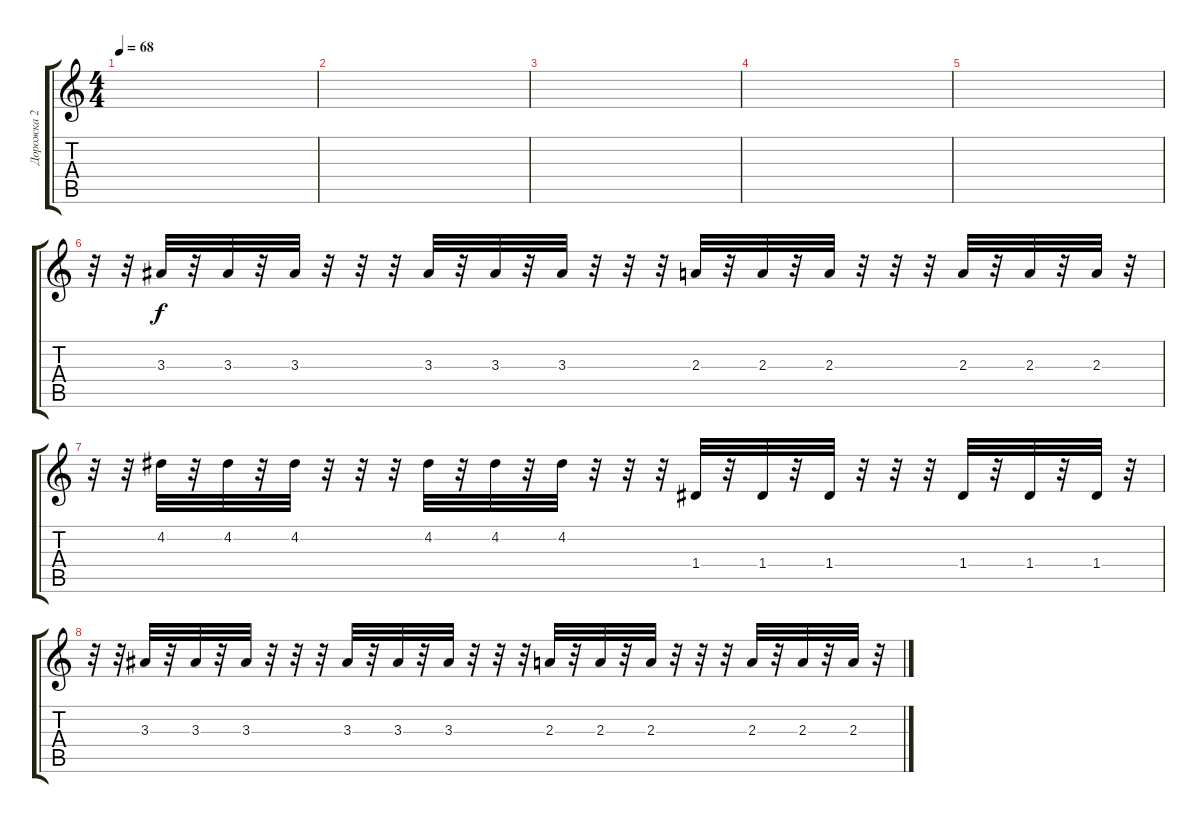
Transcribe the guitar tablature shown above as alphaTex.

\track ("Дорожка 2" "Дорожка 2") {instrument electricbassfinger}
\staff {score tabs}
\tuning (E4 B3 G3 D3 A2 E2) {hide}
\ts (4 4)
\tempo 68
\clef g2
\ks c
|
|
|
|
|
r.32 r.32 3.3.32 r.32 3.3.32 r.32 3.3.32 r.32 r.32 r.32 3.3.32 r.32 3.3.32 r.32 3.3.32 r.32 r.32 r.32 2.3.32 r.32 2.3.32 r.32 2.3.32 r.32 r.32 r.32 2.3.32 r.32 2.3.32 r.32 2.3.32 r.32 |
r.32 r.32 4.2.32 r.32 4.2.32 r.32 4.2.32 r.32 r.32 r.32 4.2.32 r.32 4.2.32 r.32 4.2.32 r.32 r.32 r.32 1.4.32 r.32 1.4.32 r.32 1.4.32 r.32 r.32 r.32 1.4.32 r.32 1.4.32 r.32 1.4.32 r.32 |
r.32 r.32 3.3.32 r.32 3.3.32 r.32 3.3.32 r.32 r.32 r.32 3.3.32 r.32 3.3.32 r.32 3.3.32 r.32 r.32 r.32 2.3.32 r.32 2.3.32 r.32 2.3.32 r.32 r.32 r.32 2.3.32 r.32 2.3.32 r.32 2.3.32 r.32
